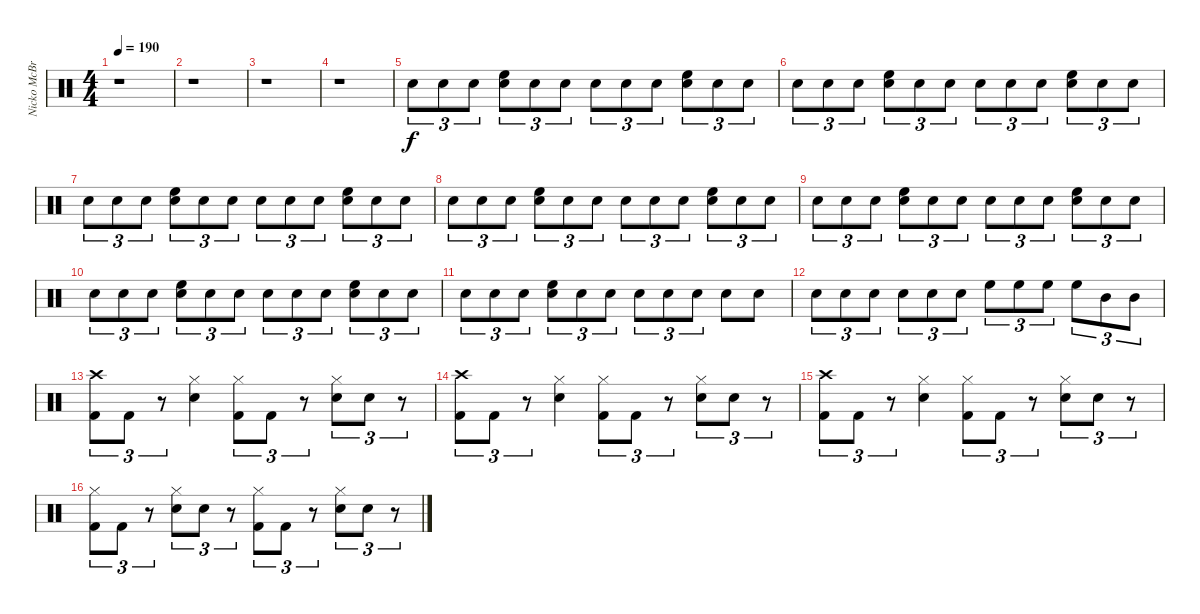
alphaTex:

\track ("Nicko McBrain" "Nicko McBr") {instrument percussion}
\staff {score}
\articulation defaults
\ts (4 4)
\tempo 190
\clef neutral
\ks c
r.1{dy f} |
r.1 |
r.1 |
r.1 |
"Snare (hit) 2".8{tu (3 2)} "Snare (hit) 2".8{tu (3 2)} "Snare (hit) 2".8{tu (3 2)} ("High Floor Tom (hit)" "Snare (hit) 2").8{tu (3 2)} "Snare (hit) 2".8{tu (3 2)} "Snare (hit) 2".8{tu (3 2)} "Snare (hit) 2".8{tu (3 2)} "Snare (hit) 2".8{tu (3 2)} "Snare (hit) 2".8{tu (3 2)} ("High Floor Tom (hit)" "Snare (hit) 2").8{tu (3 2)} "Snare (hit) 2".8{tu (3 2)} "Snare (hit) 2".8{tu (3 2)} |
"Snare (hit) 2".8{tu (3 2)} "Snare (hit) 2".8{tu (3 2)} "Snare (hit) 2".8{tu (3 2)} ("High Floor Tom (hit)" "Snare (hit) 2").8{tu (3 2)} "Snare (hit) 2".8{tu (3 2)} "Snare (hit) 2".8{tu (3 2)} "Snare (hit) 2".8{tu (3 2)} "Snare (hit) 2".8{tu (3 2)} "Snare (hit) 2".8{tu (3 2)} ("High Floor Tom (hit)" "Snare (hit) 2").8{tu (3 2)} "Snare (hit) 2".8{tu (3 2)} "Snare (hit) 2".8{tu (3 2)} |
"Snare (hit) 2".8{tu (3 2)} "Snare (hit) 2".8{tu (3 2)} "Snare (hit) 2".8{tu (3 2)} ("High Floor Tom (hit)" "Snare (hit) 2").8{tu (3 2)} "Snare (hit) 2".8{tu (3 2)} "Snare (hit) 2".8{tu (3 2)} "Snare (hit) 2".8{tu (3 2)} "Snare (hit) 2".8{tu (3 2)} "Snare (hit) 2".8{tu (3 2)} ("High Floor Tom (hit)" "Snare (hit) 2").8{tu (3 2)} "Snare (hit) 2".8{tu (3 2)} "Snare (hit) 2".8{tu (3 2)} |
"Snare (hit) 2".8{tu (3 2)} "Snare (hit) 2".8{tu (3 2)} "Snare (hit) 2".8{tu (3 2)} ("High Floor Tom (hit)" "Snare (hit) 2").8{tu (3 2)} "Snare (hit) 2".8{tu (3 2)} "Snare (hit) 2".8{tu (3 2)} "Snare (hit) 2".8{tu (3 2)} "Snare (hit) 2".8{tu (3 2)} "Snare (hit) 2".8{tu (3 2)} ("High Floor Tom (hit)" "Snare (hit) 2").8{tu (3 2)} "Snare (hit) 2".8{tu (3 2)} "Snare (hit) 2".8{tu (3 2)} |
"Snare (hit) 2".8{tu (3 2)} "Snare (hit) 2".8{tu (3 2)} "Snare (hit) 2".8{tu (3 2)} ("High Floor Tom (hit)" "Snare (hit) 2").8{tu (3 2)} "Snare (hit) 2".8{tu (3 2)} "Snare (hit) 2".8{tu (3 2)} "Snare (hit) 2".8{tu (3 2)} "Snare (hit) 2".8{tu (3 2)} "Snare (hit) 2".8{tu (3 2)} ("High Floor Tom (hit)" "Snare (hit) 2").8{tu (3 2)} "Snare (hit) 2".8{tu (3 2)} "Snare (hit) 2".8{tu (3 2)} |
"Snare (hit) 2".8{tu (3 2)} "Snare (hit) 2".8{tu (3 2)} "Snare (hit) 2".8{tu (3 2)} ("High Floor Tom (hit)" "Snare (hit) 2").8{tu (3 2)} "Snare (hit) 2".8{tu (3 2)} "Snare (hit) 2".8{tu (3 2)} "Snare (hit) 2".8{tu (3 2)} "Snare (hit) 2".8{tu (3 2)} "Snare (hit) 2".8{tu (3 2)} ("High Floor Tom (hit)" "Snare (hit) 2").8{tu (3 2)} "Snare (hit) 2".8{tu (3 2)} "Snare (hit) 2".8{tu (3 2)} |
"Snare (hit) 2".8{tu (3 2)} "Snare (hit) 2".8{tu (3 2)} "Snare (hit) 2".8{tu (3 2)} ("High Floor Tom (hit)" "Snare (hit) 2").8{tu (3 2)} "Snare (hit) 2".8{tu (3 2)} "Snare (hit) 2".8{tu (3 2)} "Snare (hit) 2".8{tu (3 2)} "Snare (hit) 2".8{tu (3 2)} "Snare (hit) 2".8{tu (3 2)} "Snare (hit) 2".8 "Snare (hit) 2".8 |
"Snare (hit) 2".8{tu (3 2)} "Snare (hit) 2".8{tu (3 2)} "Snare (hit) 2".8{tu (3 2)} "Snare (hit) 2".8{tu (3 2)} "Snare (hit) 2".8{tu (3 2)} "Snare (hit) 2".8{tu (3 2)} "High Floor Tom (hit)".8{tu (3 2)} "High Floor Tom (hit)".8{tu (3 2)} "High Floor Tom (hit)".8{tu (3 2)} "High Floor Tom (hit)".8{tu (3 2)} "Mid Tom (hit)".8{tu (3 2)} "Mid Tom (hit)".8{tu (3 2)} |
("Crash high (hit)" "Kick (hit) 2").8{tu (3 2)} "Kick (hit) 2".8{tu (3 2)} r.8{tu (3 2)} ("Hi-Hat (closed)" "Snare (hit) 2").4 ("Hi-Hat (closed)" "Kick (hit) 2").8{tu (3 2)} "Kick (hit) 2".8{tu (3 2)} r.8{tu (3 2)} ("Hi-Hat (closed)" "Snare (hit) 2").8{tu (3 2)} "Snare (hit) 2".8{tu (3 2)} r.8{tu (3 2)} |
("Crash high (hit)" "Kick (hit) 2").8{tu (3 2)} "Kick (hit) 2".8{tu (3 2)} r.8{tu (3 2)} ("Hi-Hat (closed)" "Snare (hit) 2").4 ("Hi-Hat (closed)" "Kick (hit) 2").8{tu (3 2)} "Kick (hit) 2".8{tu (3 2)} r.8{tu (3 2)} ("Hi-Hat (closed)" "Snare (hit) 2").8{tu (3 2)} "Snare (hit) 2".8{tu (3 2)} r.8{tu (3 2)} |
("Crash high (hit)" "Kick (hit) 2").8{tu (3 2)} "Kick (hit) 2".8{tu (3 2)} r.8{tu (3 2)} ("Hi-Hat (closed)" "Snare (hit) 2").4 ("Hi-Hat (closed)" "Kick (hit) 2").8{tu (3 2)} "Kick (hit) 2".8{tu (3 2)} r.8{tu (3 2)} ("Hi-Hat (closed)" "Snare (hit) 2").8{tu (3 2)} "Snare (hit) 2".8{tu (3 2)} r.8{tu (3 2)} |
("Hi-Hat (closed)" "Kick (hit) 2").8{tu (3 2)} "Kick (hit) 2".8{tu (3 2)} r.8{tu (3 2)} ("Hi-Hat (closed)" "Snare (hit) 2").8{tu (3 2)} "Snare (hit) 2".8{tu (3 2)} r.8{tu (3 2)} ("Hi-Hat (closed)" "Kick (hit) 2").8{tu (3 2)} "Kick (hit) 2".8{tu (3 2)} r.8{tu (3 2)} ("Hi-Hat (closed)" "Snare (hit) 2").8{tu (3 2)} "Snare (hit) 2".8{tu (3 2)} r.8{tu (3 2)}
